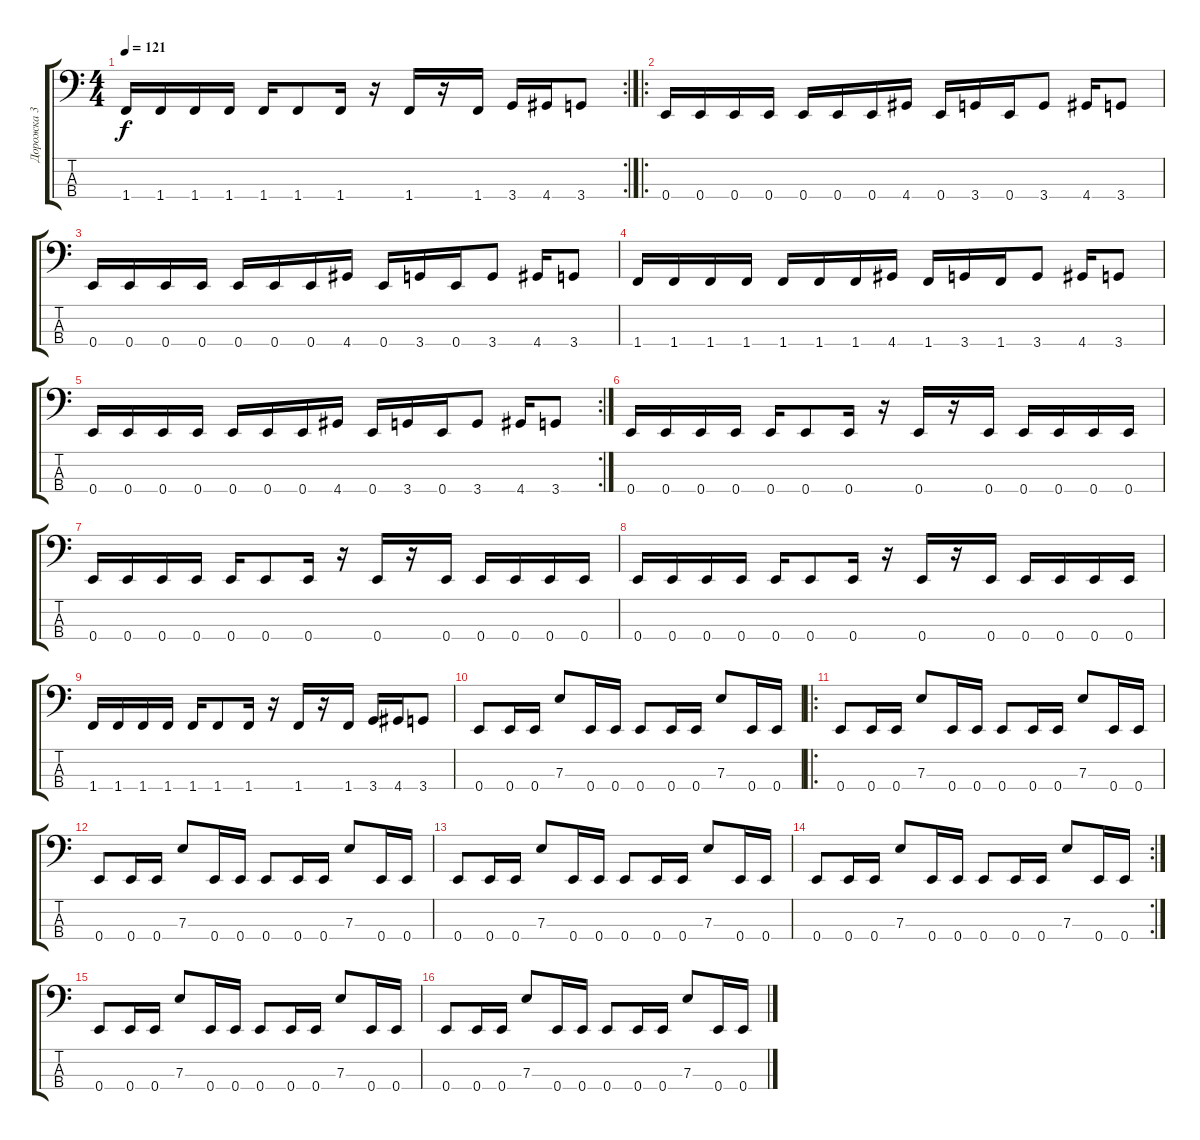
\track ("Дорожка 3" "Дорожка 3") {instrument slapbass1}
\staff {score tabs}
\tuning (G2 D2 A1 E1) {hide}
\rc 2
\ts (4 4)
\tempo 121
\clef f4
\ks c
1.4.16{dy f} 1.4.16 1.4.16 1.4.16 1.4.16 1.4.8 1.4.16 r.16 1.4.16 r.16 1.4.16 3.4.16 4.4.16 3.4.8 |
\ro
0.4.16 0.4.16 0.4.16 0.4.16 0.4.16 0.4.16 0.4.16 4.4.16 0.4.16 3.4.16 0.4.16 3.4.8 4.4.16 3.4.8 |
0.4.16 0.4.16 0.4.16 0.4.16 0.4.16 0.4.16 0.4.16 4.4.16 0.4.16 3.4.16 0.4.16 3.4.8 4.4.16 3.4.8 |
1.4.16 1.4.16 1.4.16 1.4.16 1.4.16 1.4.16 1.4.16 4.4.16 1.4.16 3.4.16 1.4.16 3.4.8 4.4.16 3.4.8 |
\rc 2
0.4.16 0.4.16 0.4.16 0.4.16 0.4.16 0.4.16 0.4.16 4.4.16 0.4.16 3.4.16 0.4.16 3.4.8 4.4.16 3.4.8 |
0.4.16 0.4.16 0.4.16 0.4.16 0.4.16 0.4.8 0.4.16 r.16 0.4.16 r.16 0.4.16 0.4.16 0.4.16 0.4.16 0.4.16 |
0.4.16 0.4.16 0.4.16 0.4.16 0.4.16 0.4.8 0.4.16 r.16 0.4.16 r.16 0.4.16 0.4.16 0.4.16 0.4.16 0.4.16 |
0.4.16 0.4.16 0.4.16 0.4.16 0.4.16 0.4.8 0.4.16 r.16 0.4.16 r.16 0.4.16 0.4.16 0.4.16 0.4.16 0.4.16 |
1.4.16 1.4.16 1.4.16 1.4.16 1.4.16 1.4.8 1.4.16 r.16 1.4.16 r.16 1.4.16 3.4.16 4.4.16 3.4.8 |
0.4.8 0.4.16 0.4.16 7.3.8 0.4.16 0.4.16 0.4.8 0.4.16 0.4.16 7.3.8 0.4.16 0.4.16 |
\ro
0.4.8 0.4.16 0.4.16 7.3.8 0.4.16 0.4.16 0.4.8 0.4.16 0.4.16 7.3.8 0.4.16 0.4.16 |
0.4.8 0.4.16 0.4.16 7.3.8 0.4.16 0.4.16 0.4.8 0.4.16 0.4.16 7.3.8 0.4.16 0.4.16 |
0.4.8 0.4.16 0.4.16 7.3.8 0.4.16 0.4.16 0.4.8 0.4.16 0.4.16 7.3.8 0.4.16 0.4.16 |
\rc 2
0.4.8 0.4.16 0.4.16 7.3.8 0.4.16 0.4.16 0.4.8 0.4.16 0.4.16 7.3.8 0.4.16 0.4.16 |
0.4.8 0.4.16 0.4.16 7.3.8 0.4.16 0.4.16 0.4.8 0.4.16 0.4.16 7.3.8 0.4.16 0.4.16 |
0.4.8 0.4.16 0.4.16 7.3.8 0.4.16 0.4.16 0.4.8 0.4.16 0.4.16 7.3.8 0.4.16 0.4.16
